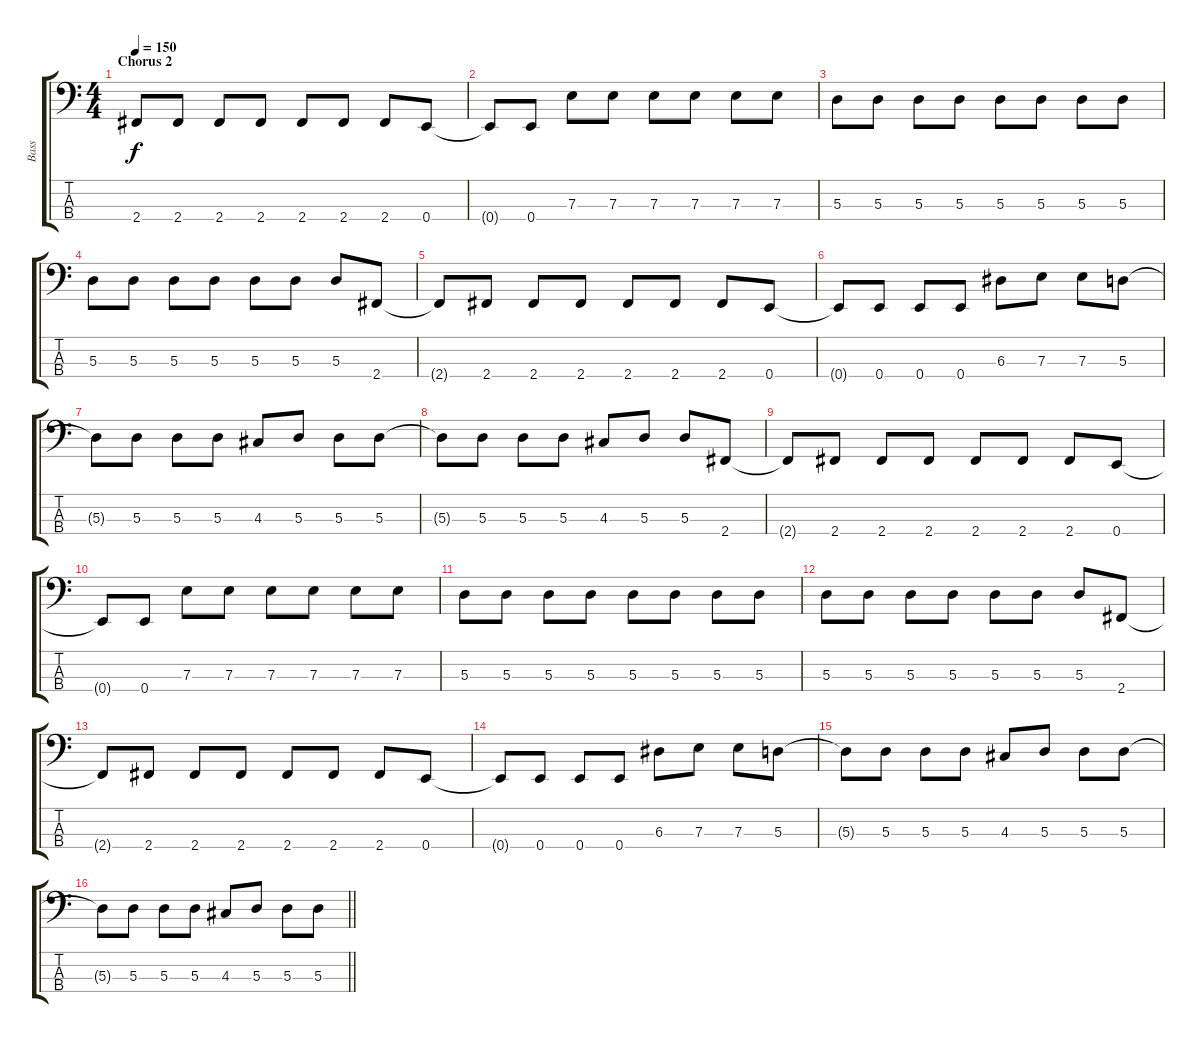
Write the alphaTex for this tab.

\track ("Bass" "Bass") {instrument electricbassfinger}
\staff {score tabs}
\tuning (G2 D2 A1 E1) {hide}
\ts (4 4)
\section ("" "Chorus 2")
\tempo 150
\clef f4
\ks c
2.4.8{dy f} 2.4.8 2.4.8 2.4.8 2.4.8 2.4.8 2.4.8 0.4.8 |
0.4{t}.8 0.4.8 7.3.8 7.3.8 7.3.8 7.3.8 7.3.8 7.3.8 |
5.3.8 5.3.8 5.3.8 5.3.8 5.3.8 5.3.8 5.3.8 5.3.8 |
5.3.8 5.3.8 5.3.8 5.3.8 5.3.8 5.3.8 5.3.8 2.4.8 |
2.4{t}.8 2.4.8 2.4.8 2.4.8 2.4.8 2.4.8 2.4.8 0.4.8 |
0.4{t}.8 0.4.8 0.4.8 0.4.8 6.3.8 7.3.8 7.3.8 5.3.8 |
5.3{t}.8 5.3.8 5.3.8 5.3.8 4.3.8 5.3.8 5.3.8 5.3.8 |
5.3{t}.8 5.3.8 5.3.8 5.3.8 4.3.8 5.3.8 5.3.8 2.4.8 |
2.4{t}.8 2.4.8 2.4.8 2.4.8 2.4.8 2.4.8 2.4.8 0.4.8 |
0.4{t}.8 0.4.8 7.3.8 7.3.8 7.3.8 7.3.8 7.3.8 7.3.8 |
5.3.8 5.3.8 5.3.8 5.3.8 5.3.8 5.3.8 5.3.8 5.3.8 |
5.3.8 5.3.8 5.3.8 5.3.8 5.3.8 5.3.8 5.3.8 2.4.8 |
2.4{t}.8 2.4.8 2.4.8 2.4.8 2.4.8 2.4.8 2.4.8 0.4.8 |
0.4{t}.8 0.4.8 0.4.8 0.4.8 6.3.8 7.3.8 7.3.8 5.3.8 |
5.3{t}.8 5.3.8 5.3.8 5.3.8 4.3.8 5.3.8 5.3.8 5.3.8 |
\barLineRight lightlight
5.3{t}.8 5.3.8 5.3.8 5.3.8 4.3.8 5.3.8 5.3.8 5.3.8
